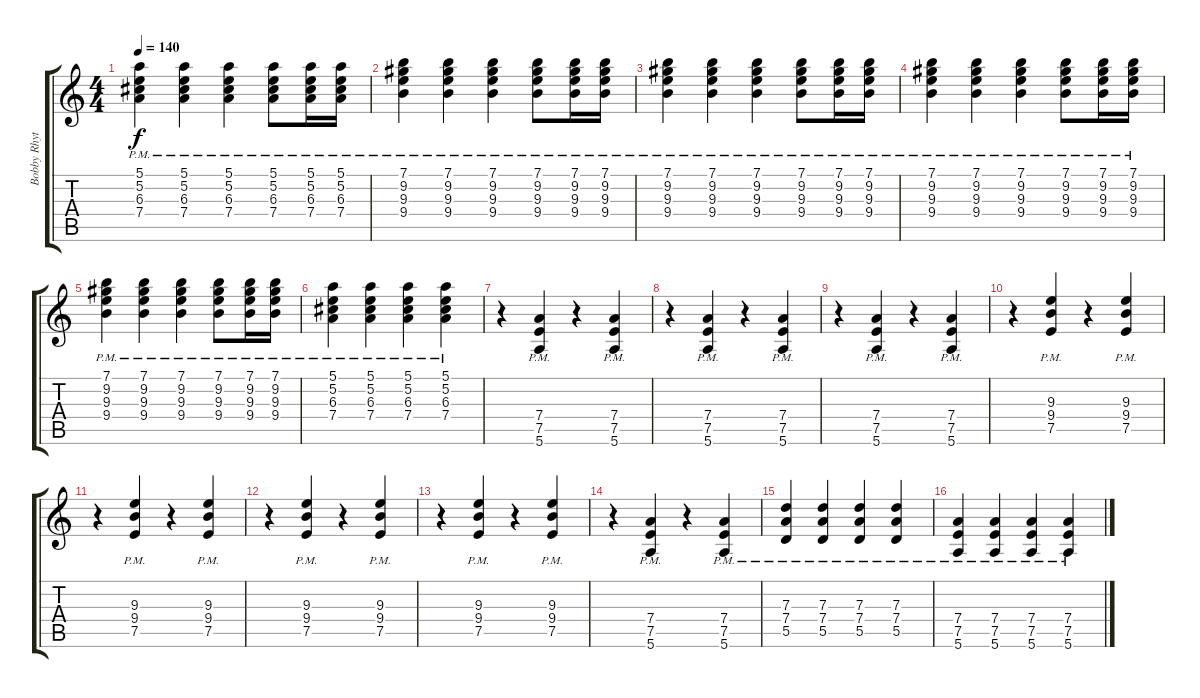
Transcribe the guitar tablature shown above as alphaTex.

\track ("Bobby Rhytm" "Bobby Rhyt") {instrument distortionguitar}
\staff {score tabs}
\tuning (E4 B3 G3 D3 A2 E2) {hide}
\ts (4 4)
\tempo 140
\clef g2
\ks c
(5.1{pm} 5.2{pm} 6.3{pm} 7.4{pm}).4{dy f} (5.1{pm} 5.2{pm} 6.3{pm} 7.4{pm}).4 (5.1{pm} 5.2{pm} 6.3{pm} 7.4{pm}).4 (5.1{pm} 5.2{pm} 6.3{pm} 7.4{pm}).8 (5.1{pm} 5.2{pm} 6.3{pm} 7.4{pm}).16 (5.1{pm} 5.2{pm} 6.3{pm} 7.4{pm}).16 |
(7.1 9.2{pm} 9.3{pm} 9.4{pm}).4 (7.1{pm} 9.2{pm} 9.3{pm} 9.4{pm}).4 (7.1{pm} 9.2{pm} 9.3{pm} 9.4{pm}).4 (7.1{pm} 9.2{pm} 9.3{pm} 9.4{pm}).8 (7.1{pm} 9.2{pm} 9.3{pm} 9.4{pm}).16 (7.1{pm} 9.2{pm} 9.3{pm} 9.4{pm}).16 |
(7.1 9.2{pm} 9.3{pm} 9.4{pm}).4 (7.1{pm} 9.2{pm} 9.3{pm} 9.4{pm}).4 (7.1{pm} 9.2{pm} 9.3{pm} 9.4{pm}).4 (7.1{pm} 9.2{pm} 9.3{pm} 9.4{pm}).8 (7.1{pm} 9.2{pm} 9.3{pm} 9.4{pm}).16 (7.1{pm} 9.2{pm} 9.3{pm} 9.4{pm}).16 |
(7.1 9.2{pm} 9.3{pm} 9.4{pm}).4 (7.1{pm} 9.2{pm} 9.3{pm} 9.4{pm}).4 (7.1{pm} 9.2{pm} 9.3{pm} 9.4{pm}).4 (7.1{pm} 9.2{pm} 9.3{pm} 9.4{pm}).8 (7.1{pm} 9.2{pm} 9.3{pm} 9.4{pm}).16 (7.1{pm} 9.2{pm} 9.3{pm} 9.4{pm}).16 |
(7.1 9.2{pm} 9.3{pm} 9.4{pm}).4 (7.1{pm} 9.2{pm} 9.3{pm} 9.4{pm}).4 (7.1{pm} 9.2{pm} 9.3{pm} 9.4{pm}).4 (7.1{pm} 9.2{pm} 9.3{pm} 9.4{pm}).8 (7.1{pm} 9.2{pm} 9.3{pm} 9.4{pm}).16 (7.1{pm} 9.2{pm} 9.3{pm} 9.4{pm}).16 |
(5.1{pm} 5.2{pm} 6.3{pm} 7.4{pm}).4 (5.1{pm} 5.2{pm} 6.3{pm} 7.4{pm}).4 (5.1{pm} 5.2{pm} 6.3{pm} 7.4{pm}).4 (5.1{pm} 5.2{pm} 6.3{pm} 7.4{pm}).4 |
r.4 (7.4{pm} 7.5{pm} 5.6{pm}).4 r.4 (7.4{pm} 7.5{pm} 5.6{pm}).4 |
r.4 (7.4{pm} 7.5{pm} 5.6{pm}).4 r.4 (7.4{pm} 7.5{pm} 5.6{pm}).4 |
r.4 (7.4{pm} 7.5{pm} 5.6{pm}).4 r.4 (7.4{pm} 7.5{pm} 5.6{pm}).4 |
r.4 (9.3 9.4{pm} 7.5).4 r.4 (9.3 9.4{pm} 7.5).4 |
r.4 (9.3 9.4{pm} 7.5).4 r.4 (9.3 9.4{pm} 7.5).4 |
r.4 (9.3 9.4{pm} 7.5).4 r.4 (9.3 9.4{pm} 7.5).4 |
r.4 (9.3 9.4{pm} 7.5).4 r.4 (9.3 9.4{pm} 7.5).4 |
r.4 (7.4{pm} 7.5{pm} 5.6{pm}).4 r.4 (7.4{pm} 7.5{pm} 5.6{pm}).4 |
(7.3{pm} 7.4{pm} 5.5{pm}).4 (7.3{pm} 7.4{pm} 5.5{pm}).4 (7.3{pm} 7.4{pm} 5.5{pm}).4 (7.3{pm} 7.4{pm} 5.5{pm}).4 |
(7.4{pm} 7.5{pm} 5.6{pm}).4 (7.4{pm} 7.5{pm} 5.6{pm}).4 (7.4{pm} 7.5{pm} 5.6{pm}).4 (7.4{pm} 7.5{pm} 5.6{pm}).4
